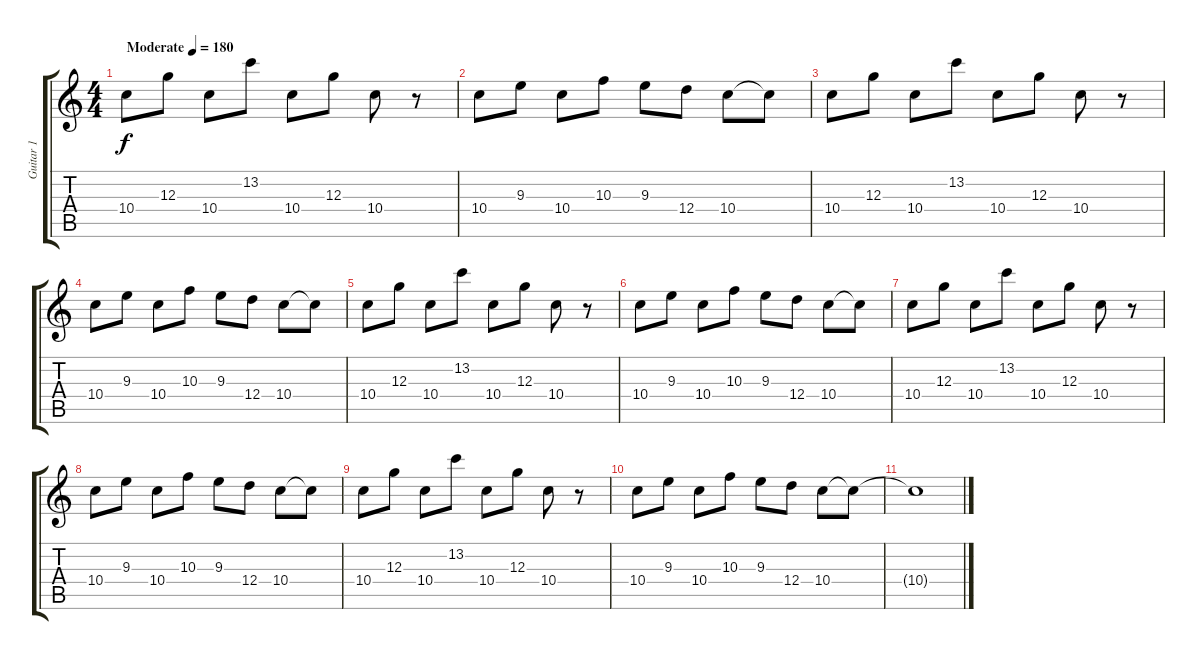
\track ("Guitar 1" "Guitar 1") {instrument distortionguitar}
\staff {score tabs}
\tuning (E4 B3 G3 D3 A2 E2) {hide}
\ts (4 4)
\tempo (180 "Moderate")
\clef g2
\ks c
10.4.8{dy f instrument distortionguitar} 12.3.8 10.4.8 13.2.8 10.4.8 12.3.8 10.4.8 r.8 |
10.4.8 9.3.8 10.4.8 10.3.8 9.3.8 12.4.8 10.4.8 10.4{t}.8 |
10.4.8 12.3.8 10.4.8 13.2.8 10.4.8 12.3.8 10.4.8 r.8 |
10.4.8 9.3.8 10.4.8 10.3.8 9.3.8 12.4.8 10.4.8 10.4{t}.8 |
10.4.8 12.3.8 10.4.8 13.2.8 10.4.8 12.3.8 10.4.8 r.8 |
10.4.8 9.3.8 10.4.8 10.3.8 9.3.8 12.4.8 10.4.8 10.4{t}.8 |
10.4.8 12.3.8 10.4.8 13.2.8 10.4.8 12.3.8 10.4.8 r.8 |
10.4.8 9.3.8 10.4.8 10.3.8 9.3.8 12.4.8 10.4.8 10.4{t}.8 |
10.4.8 12.3.8 10.4.8 13.2.8 10.4.8 12.3.8 10.4.8 r.8 |
10.4.8 9.3.8 10.4.8 10.3.8 9.3.8 12.4.8 10.4.8 10.4{t}.8 |
10.4{t}.1
